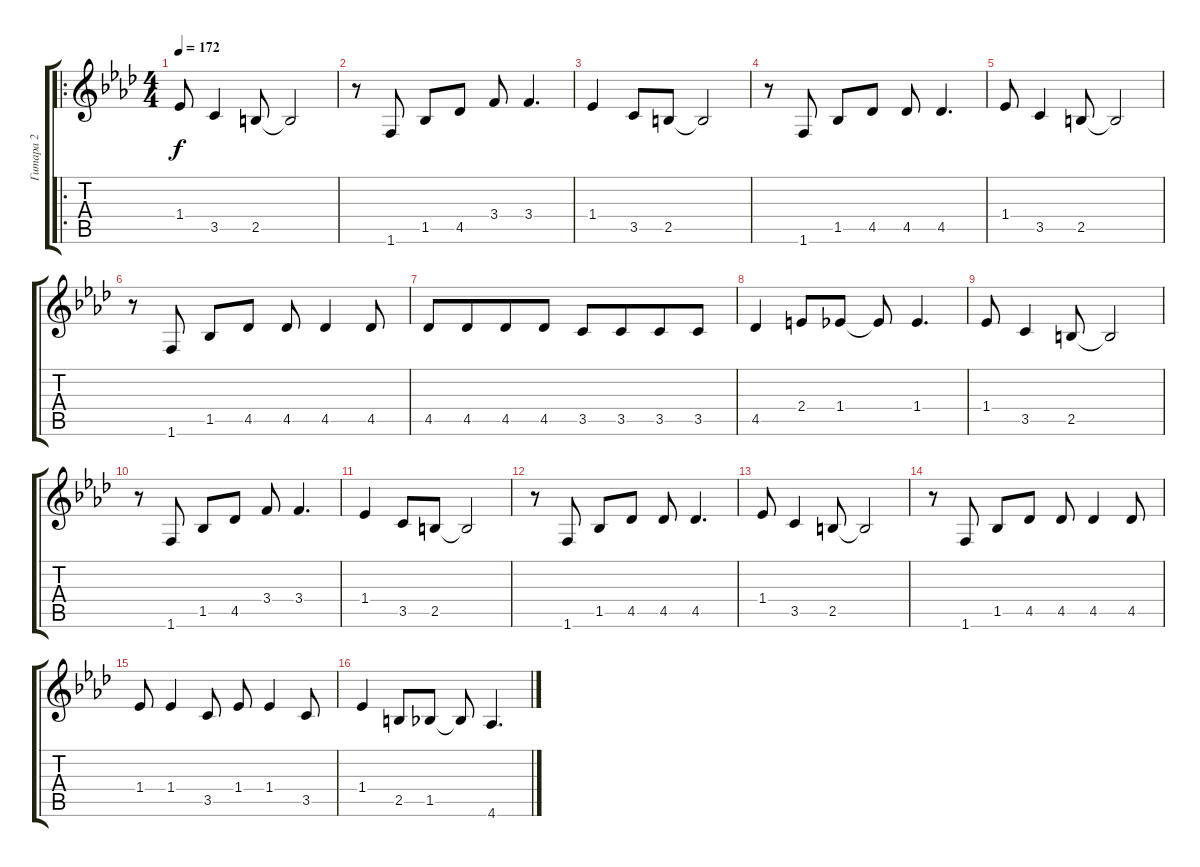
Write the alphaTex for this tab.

\track ("Гитара 2" "Гитара 2") {instrument electricguitarclean}
\staff {score tabs}
\tuning (E4 B3 G3 D3 A2 E2) {hide}
\ro
\ts (4 4)
\tempo 172
\clef g2
\ks ab
1.4.8{dy f} 3.5.4 2.5.8 2.5{t}.2 |
r.8 1.6.8 1.5.8 4.5.8 3.4.8 3.4.4{d} |
1.4.4 3.5.8 2.5.8 2.5{t}.2 |
r.8 1.6.8 1.5.8 4.5.8 4.5.8 4.5.4{d} |
1.4.8 3.5.4 2.5.8 2.5{t}.2 |
r.8 1.6.8 1.5.8 4.5.8 4.5.8 4.5.4 4.5.8 |
4.5.8 4.5.8{beam merge} 4.5.8 4.5.8 3.5.8 3.5.8{beam merge} 3.5.8 3.5.8 |
4.5.4 2.4.8 1.4.8 1.4{t}.8 1.4.4{d} |
1.4.8 3.5.4 2.5.8 2.5{t}.2 |
r.8 1.6.8 1.5.8 4.5.8 3.4.8 3.4.4{d} |
1.4.4 3.5.8 2.5.8 2.5{t}.2 |
r.8 1.6.8 1.5.8 4.5.8 4.5.8 4.5.4{d} |
1.4.8 3.5.4 2.5.8 2.5{t}.2 |
r.8 1.6.8 1.5.8 4.5.8 4.5.8 4.5.4 4.5.8 |
1.4.8 1.4.4 3.5.8 1.4.8 1.4.4 3.5.8 |
1.4.4 2.5.8 1.5.8 1.5{t}.8 4.6.4{d}
